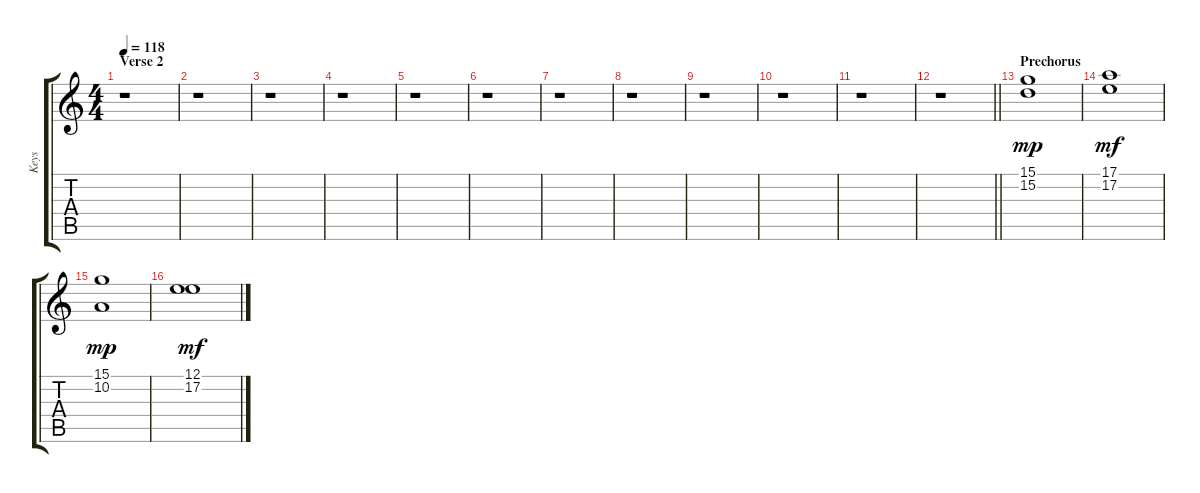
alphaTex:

\track ("Keys" "Keys") {instrument rockorgan}
\staff {score tabs}
\tuning (E4 B3 G3 D3 A2 E2) {hide}
\ts (4 4)
\section ("" "Verse 2")
\tempo 118
\clef g2
\ks c
r.1{dy f} |
r.1 |
r.1 |
r.1 |
r.1 |
r.1 |
r.1 |
r.1 |
r.1 |
r.1 |
r.1 |
\barLineRight lightlight
r.1 |
\section ("" "Prechorus")
(15.1 15.2).1{dy mp} |
(17.1 17.2).1{dy mf} |
(15.1 10.2).1{dy mp} |
(12.1 17.2).1{dy mf}
